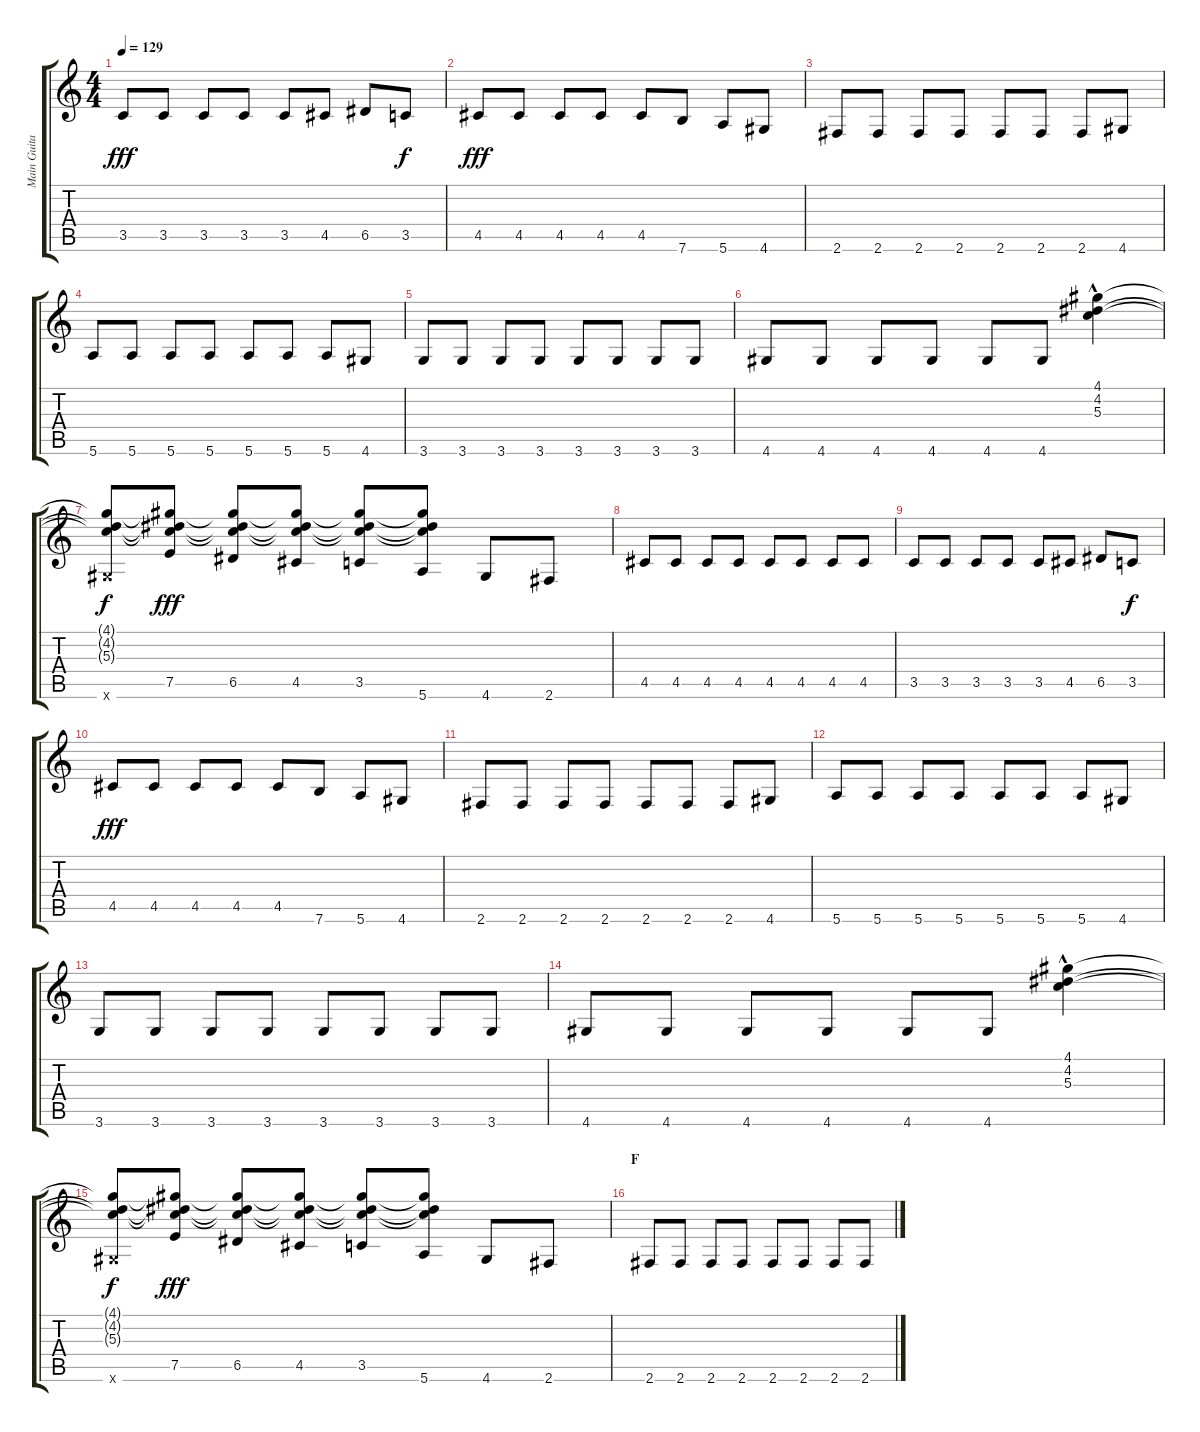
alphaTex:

\track ("Main Guitar" "Main Guita") {instrument distortionguitar}
\staff {score tabs}
\tuning (E4 B3 G3 D3 A2 E2) {hide}
\ts (4 4)
\tempo 129
\clef g2
\ks c
3.5.8{dy fff} 3.5.8 3.5.8 3.5.8 3.5.8 4.5.8 6.5.8 3.5.8{dy f} |
4.5.8{dy fff} 4.5.8 4.5.8 4.5.8 4.5.8 7.6.8 5.6.8 4.6.8 |
2.6.8 2.6.8 2.6.8 2.6.8 2.6.8 2.6.8 2.6.8 4.6.8 |
5.6.8 5.6.8 5.6.8 5.6.8 5.6.8 5.6.8 5.6.8 4.6.8 |
3.6.8 3.6.8 3.6.8 3.6.8 3.6.8 3.6.8 3.6.8 3.6.8 |
4.6.8 4.6.8 4.6.8 4.6.8 4.6.8 4.6.8 (4.1{hac} 4.2{hac} 5.3{hac}).4 |
(4.1{t} 4.2{t} 5.3{t} 4.6{x}).8{dy f} (4.1{t} 4.2{t} 5.3{t} 7.5).8{dy fff} (4.1{t} 4.2{t} 5.3{t} 6.5).8 (4.1{t} 4.2{t} 5.3{t} 4.5).8 (4.1{t} 4.2{t} 5.3{t} 3.5).8 (4.1{t} 4.2{t} 5.3{t} 5.6).8 4.6.8 2.6.8 |
4.5.8 4.5.8 4.5.8 4.5.8 4.5.8 4.5.8 4.5.8 4.5.8 |
3.5.8 3.5.8 3.5.8 3.5.8 3.5.8 4.5.8 6.5.8 3.5.8{dy f} |
4.5.8{dy fff} 4.5.8 4.5.8 4.5.8 4.5.8 7.6.8 5.6.8 4.6.8 |
2.6.8 2.6.8 2.6.8 2.6.8 2.6.8 2.6.8 2.6.8 4.6.8 |
5.6.8 5.6.8 5.6.8 5.6.8 5.6.8 5.6.8 5.6.8 4.6.8 |
3.6.8 3.6.8 3.6.8 3.6.8 3.6.8 3.6.8 3.6.8 3.6.8 |
4.6.8 4.6.8 4.6.8 4.6.8 4.6.8 4.6.8 (4.1{hac} 4.2{hac} 5.3{hac}).4 |
(4.1{t} 4.2{t} 5.3{t} 4.6{x}).8{dy f} (4.1{t} 4.2{t} 5.3{t} 7.5).8{dy fff} (4.1{t} 4.2{t} 5.3{t} 6.5).8 (4.1{t} 4.2{t} 5.3{t} 4.5).8 (4.1{t} 4.2{t} 5.3{t} 3.5).8 (4.1{t} 4.2{t} 5.3{t} 5.6).8 4.6.8 2.6.8 |
\section ("" "F")
2.6.8 2.6.8 2.6.8 2.6.8 2.6.8 2.6.8 2.6.8 2.6.8
